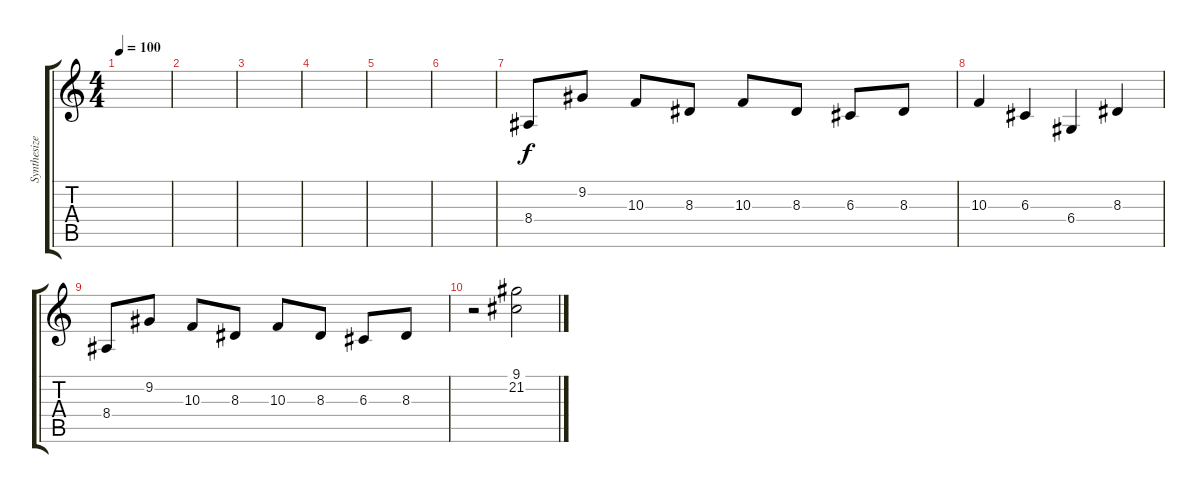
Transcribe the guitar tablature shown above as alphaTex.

\track ("Synthesizer" "Synthesize") {instrument lead2sawtooth}
\staff {score tabs}
\tuning (E4 B3 G3 D3 A2 E2) {hide}
\ts (4 4)
\tempo 100
\clef g2
\ks c
|
|
|
|
|
|
8.4.8 9.2.8 10.3.8 8.3.8 10.3.8 8.3.8 6.3.8 8.3.8 |
10.3.4 6.3.4 6.4.4 8.3.4 |
8.4.8 9.2.8 10.3.8 8.3.8 10.3.8 8.3.8 6.3.8 8.3.8 |
r.2 (9.1 21.2).2
